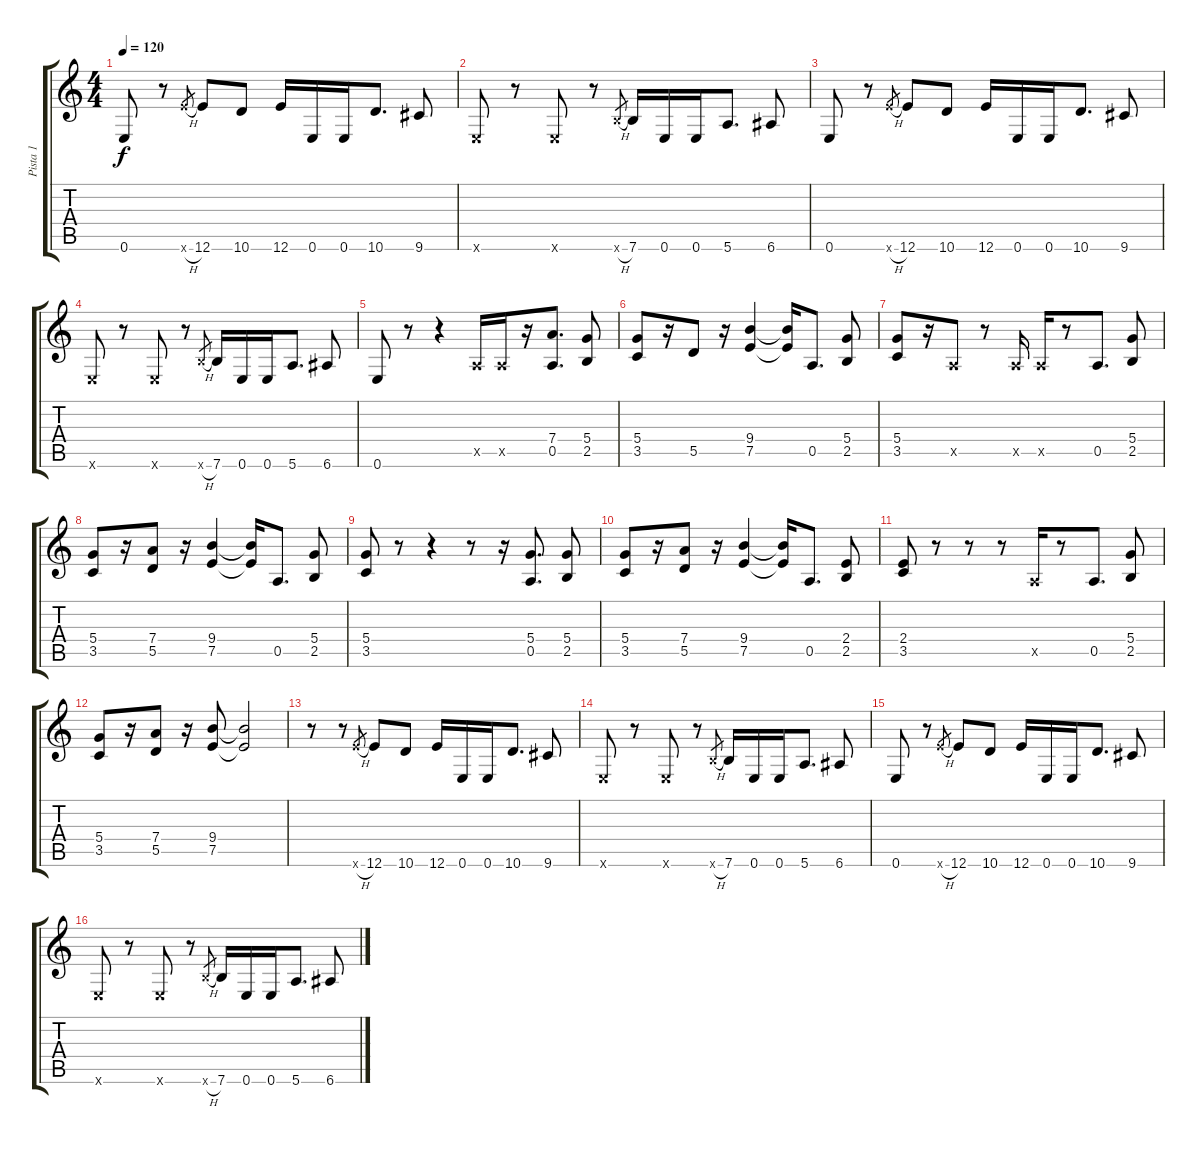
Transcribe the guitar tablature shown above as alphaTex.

\track ("Pista 1" "Pista 1") {instrument overdrivenguitar}
\staff {score tabs}
\tuning (E4 B3 G3 D3 A2 E2) {hide}
\ts (4 4)
\tempo 120
\clef g2
\ks c
0.6.8{dy f} r.8 12.6{h x}.8{gr} 12.6.8 10.6.8 12.6.16{beam merge} 0.6.16{beam merge} 0.6.16 10.6.8{d} 9.6.8 |
0.6{x}.8 r.8 0.6{x}.8 r.8 7.6{h x}.8{gr} 7.6.16 0.6.16 0.6.16 5.6.8{d} 6.6.8 |
0.6.8 r.8 12.6{h x}.8{gr} 12.6.8 10.6.8 12.6.16{beam merge} 0.6.16{beam merge} 0.6.16 10.6.8{d} 9.6.8 |
0.6{x}.8 r.8 0.6{x}.8 r.8 7.6{h x}.8{gr} 7.6.16 0.6.16 0.6.16 5.6.8{d} 6.6.8 |
0.6.8 r.8 r.4 0.5{x}.16 0.5{x}.16 r.16 (7.4 0.5).8{d} (5.4 2.5).8 |
(5.4 3.5).8 r.16 5.5.8 r.16 (9.4 7.5).4 (9.4{t} 7.5{t}).16 0.5.8{d} (5.4 2.5).8 |
(5.4 3.5).8 r.16 0.5{x}.8 r.8 0.5{x}.16 0.5{x}.16 r.8 0.5.8{d} (5.4 2.5).8 |
(5.4 3.5).8 r.16 (7.4 5.5).8 r.16 (9.4 7.5).4 (9.4{t} 7.5{t}).16 0.5.8{d} (5.4 2.5).8 |
(5.4 3.5).8 r.8 r.4 r.8 r.16 (5.4 0.5).8{d} (5.4 2.5).8 |
(5.4 3.5).8 r.16 (7.4 5.5).8 r.16 (9.4 7.5).4 (9.4{t} 7.5{t}).16 0.5.8{d} (2.4 2.5).8 |
(2.4 3.5).8 r.8 r.8 r.8 0.5{x}.16 r.8 0.5.8{d} (5.4 2.5).8 |
(5.4 3.5).8 r.16 (7.4 5.5).8 r.16 (9.4 7.5).8 (9.4{t} 7.5{t}).2 |
r.8 r.8 12.6{h x}.8{gr} 12.6.8 10.6.8 12.6.16{beam merge} 0.6.16{beam merge} 0.6.16 10.6.8{d} 9.6.8 |
0.6{x}.8 r.8 0.6{x}.8 r.8 7.6{h x}.8{gr} 7.6.16 0.6.16 0.6.16 5.6.8{d} 6.6.8 |
0.6.8 r.8 12.6{h x}.8{gr} 12.6.8 10.6.8 12.6.16{beam merge} 0.6.16{beam merge} 0.6.16 10.6.8{d} 9.6.8 |
0.6{x}.8 r.8 0.6{x}.8 r.8 7.6{h x}.8{gr} 7.6.16 0.6.16 0.6.16 5.6.8{d} 6.6.8
